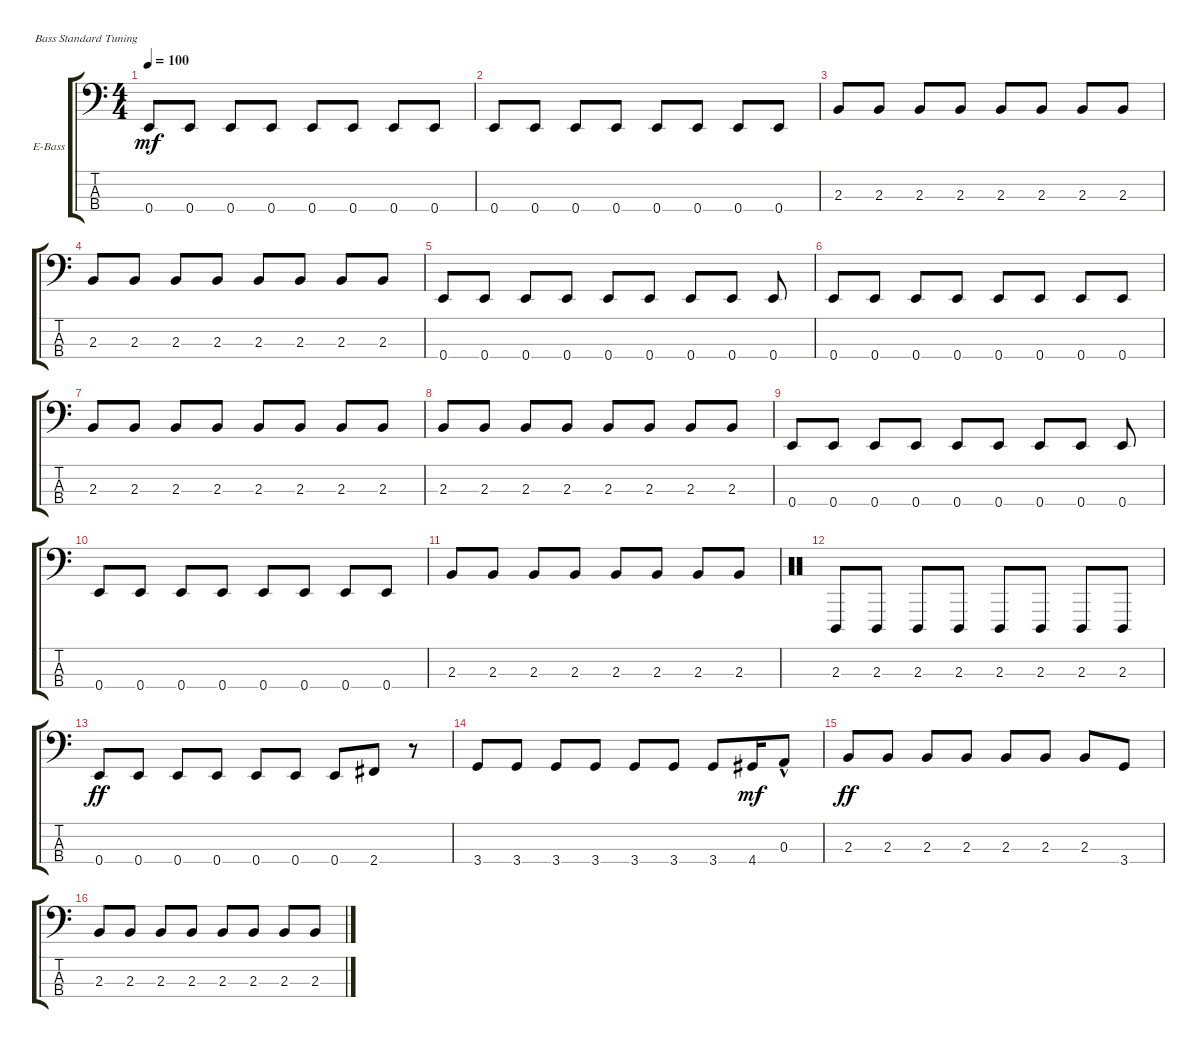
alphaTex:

\defaultSystemsLayout 4
\bracketExtendMode groupsimilarinstruments
\firstSystemTrackNameOrientation horizontal
\otherSystemsTrackNameOrientation horizontal
\track ("Electric Bass" "E-Bass") {instrument electricbassfinger}
\staff {score tabs}
\tuning (G2 D2 A1 E1)
\ts (4 4)
\tempo 100
\clef f4
\ks c
0.4.8{dy mf} 0.4.8 0.4.8 0.4.8 0.4.8 0.4.8 0.4.8 0.4.8 |
0.4.8 0.4.8 0.4.8 0.4.8 0.4.8 0.4.8 0.4.8 0.4.8 |
2.3.8 2.3.8 2.3.8 2.3.8 2.3.8 2.3.8 2.3.8 2.3.8 |
2.3.8 2.3.8 2.3.8 2.3.8 2.3.8 2.3.8 2.3.8 2.3.8 |
0.4.8 0.4.8 0.4.8 0.4.8 0.4.8 0.4.8 0.4.8 0.4.8 0.4.8 |
0.4.8 0.4.8 0.4.8 0.4.8 0.4.8 0.4.8 0.4.8 0.4.8 |
2.3.8 2.3.8 2.3.8 2.3.8 2.3.8 2.3.8 2.3.8 2.3.8 |
2.3.8 2.3.8 2.3.8 2.3.8 2.3.8 2.3.8 2.3.8 2.3.8 |
0.4.8 0.4.8 0.4.8 0.4.8 0.4.8 0.4.8 0.4.8 0.4.8 0.4.8 |
0.4.8 0.4.8 0.4.8 0.4.8 0.4.8 0.4.8 0.4.8 0.4.8 |
2.3.8 2.3.8 2.3.8 2.3.8 2.3.8 2.3.8 2.3.8 2.3.8 |
\clef neutral
2.3.8 2.3.8 2.3.8 2.3.8 2.3.8 2.3.8 2.3.8 2.3.8 |
\clef f4
0.4.8{dy ff} 0.4.8 0.4.8 0.4.8 0.4.8 0.4.8 0.4.8 2.4.8 r.8 |
3.4.8 3.4.8 3.4.8 3.4.8 3.4.8 3.4.8 3.4.8 4.4.16{dy mf} 0.3{hac}.8 |
2.3.8{dy ff} 2.3.8 2.3.8 2.3.8 2.3.8 2.3.8 2.3.8 3.4.8 |
2.3.8 2.3.8 2.3.8 2.3.8 2.3.8 2.3.8 2.3.8 2.3.8
